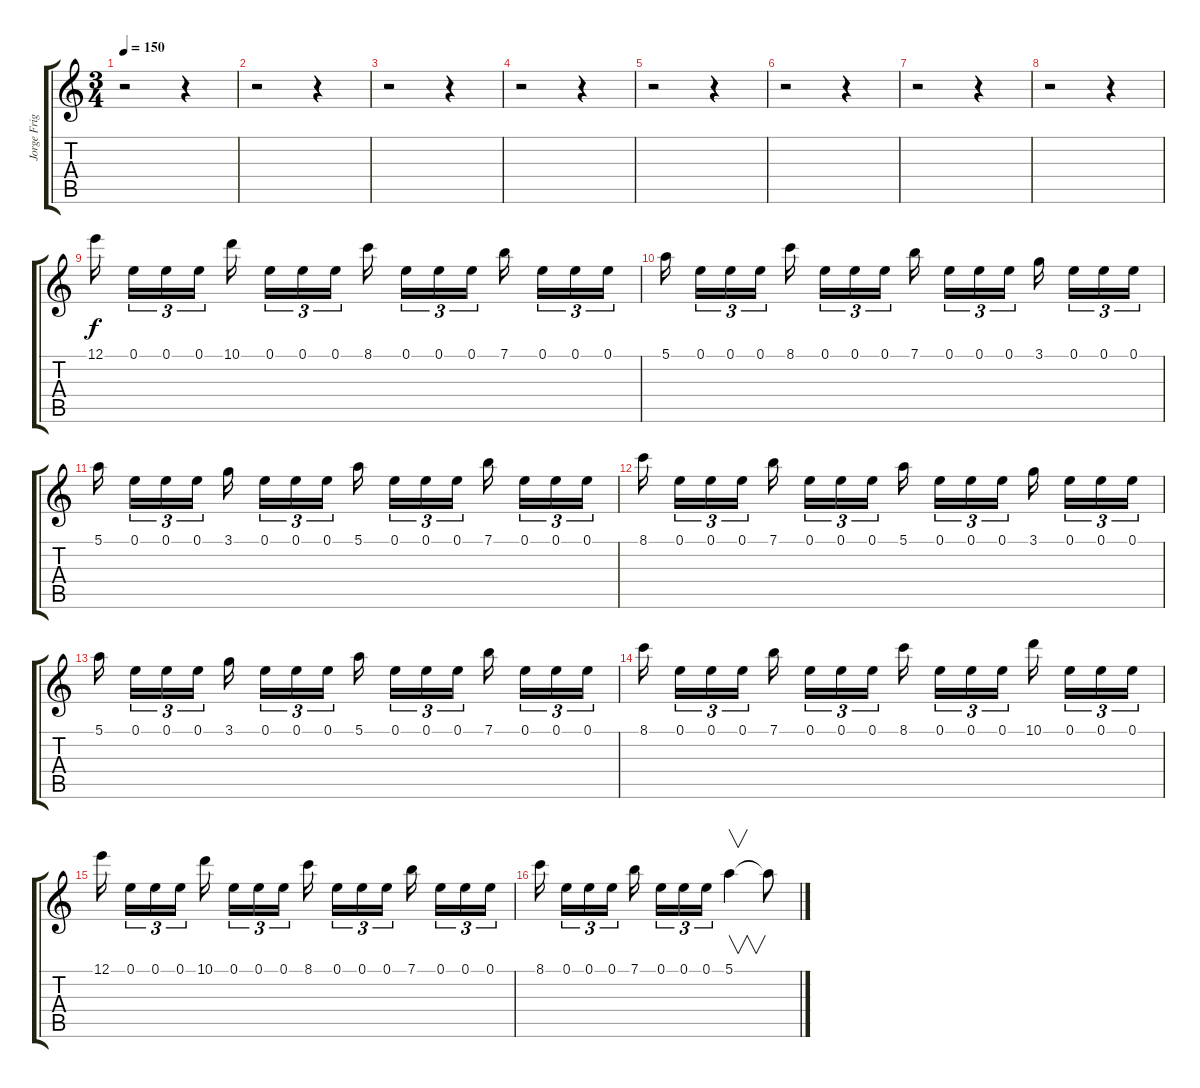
\track ("Jorge Frigerio Solos Mono" "Jorge Frig") {instrument distortionguitar}
\staff {score tabs}
\tuning (E4 B3 G3 D3 A2 E2) {hide}
\ts (3 4)
\tempo 150
\clef g2
\ks c
r.2{dy f} r.4 |
r.2 r.4 |
r.2 r.4 |
r.2 r.4 |
r.2 r.4 |
r.2 r.4 |
r.2 r.4 |
r.2 r.4 |
12.1.16 0.1.16{tu (3 2)} 0.1.16{tu (3 2)} 0.1.16{tu (3 2)} 10.1.16 0.1.16{tu (3 2)} 0.1.16{tu (3 2)} 0.1.16{tu (3 2)} 8.1.16 0.1.16{tu (3 2)} 0.1.16{tu (3 2)} 0.1.16{tu (3 2)} 7.1.16 0.1.16{tu (3 2)} 0.1.16{tu (3 2)} 0.1.16{tu (3 2)} |
5.1.16 0.1.16{tu (3 2)} 0.1.16{tu (3 2)} 0.1.16{tu (3 2)} 8.1.16 0.1.16{tu (3 2)} 0.1.16{tu (3 2)} 0.1.16{tu (3 2)} 7.1.16 0.1.16{tu (3 2)} 0.1.16{tu (3 2)} 0.1.16{tu (3 2)} 3.1.16 0.1.16{tu (3 2)} 0.1.16{tu (3 2)} 0.1.16{tu (3 2)} |
5.1.16 0.1.16{tu (3 2)} 0.1.16{tu (3 2)} 0.1.16{tu (3 2)} 3.1.16 0.1.16{tu (3 2)} 0.1.16{tu (3 2)} 0.1.16{tu (3 2)} 5.1.16 0.1.16{tu (3 2)} 0.1.16{tu (3 2)} 0.1.16{tu (3 2)} 7.1.16 0.1.16{tu (3 2)} 0.1.16{tu (3 2)} 0.1.16{tu (3 2)} |
8.1.16 0.1.16{tu (3 2)} 0.1.16{tu (3 2)} 0.1.16{tu (3 2)} 7.1.16 0.1.16{tu (3 2)} 0.1.16{tu (3 2)} 0.1.16{tu (3 2)} 5.1.16 0.1.16{tu (3 2)} 0.1.16{tu (3 2)} 0.1.16{tu (3 2)} 3.1.16 0.1.16{tu (3 2)} 0.1.16{tu (3 2)} 0.1.16{tu (3 2)} |
5.1.16 0.1.16{tu (3 2)} 0.1.16{tu (3 2)} 0.1.16{tu (3 2)} 3.1.16 0.1.16{tu (3 2)} 0.1.16{tu (3 2)} 0.1.16{tu (3 2)} 5.1.16 0.1.16{tu (3 2)} 0.1.16{tu (3 2)} 0.1.16{tu (3 2)} 7.1.16 0.1.16{tu (3 2)} 0.1.16{tu (3 2)} 0.1.16{tu (3 2)} |
8.1.16 0.1.16{tu (3 2)} 0.1.16{tu (3 2)} 0.1.16{tu (3 2)} 7.1.16 0.1.16{tu (3 2)} 0.1.16{tu (3 2)} 0.1.16{tu (3 2)} 8.1.16 0.1.16{tu (3 2)} 0.1.16{tu (3 2)} 0.1.16{tu (3 2)} 10.1.16 0.1.16{tu (3 2)} 0.1.16{tu (3 2)} 0.1.16{tu (3 2)} |
12.1.16 0.1.16{tu (3 2)} 0.1.16{tu (3 2)} 0.1.16{tu (3 2)} 10.1.16 0.1.16{tu (3 2)} 0.1.16{tu (3 2)} 0.1.16{tu (3 2)} 8.1.16 0.1.16{tu (3 2)} 0.1.16{tu (3 2)} 0.1.16{tu (3 2)} 7.1.16 0.1.16{tu (3 2)} 0.1.16{tu (3 2)} 0.1.16{tu (3 2)} |
8.1.16 0.1.16{tu (3 2)} 0.1.16{tu (3 2)} 0.1.16{tu (3 2)} 7.1.16 0.1.16{tu (3 2)} 0.1.16{tu (3 2)} 0.1.16{tu (3 2)} 5.1.4{v} 5.1{t}.8
